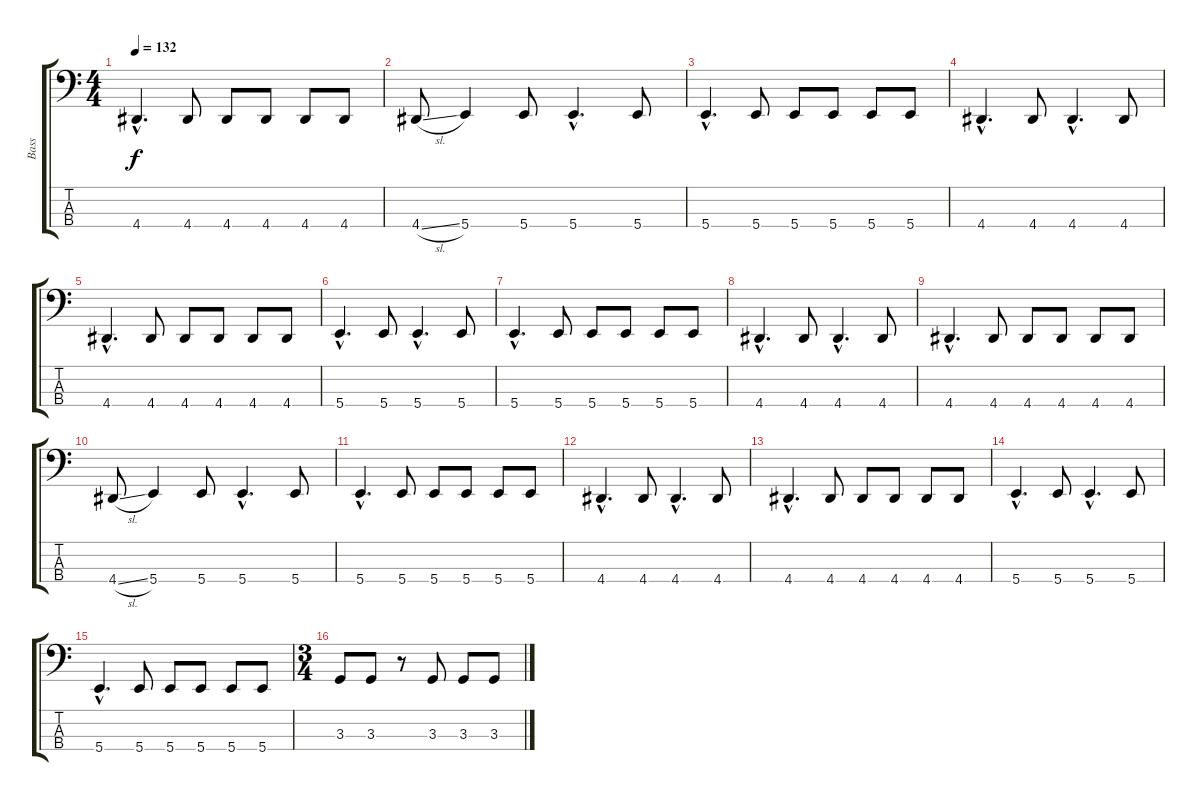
\track ("Bass" "Bass") {instrument electricbassfinger}
\staff {score tabs}
\tuning (D2 A1 E1 B0) {hide}
\ts (4 4)
\tempo 132
\clef f4
\ks c
4.4{hac}.4{d dy f} 4.4.8 4.4.8 4.4.8 4.4.8 4.4.8 |
4.4{sl}.8 5.4.4 5.4.8 5.4{hac}.4{d} 5.4.8 |
5.4{hac}.4{d} 5.4.8 5.4.8 5.4.8 5.4.8 5.4.8 |
4.4{hac}.4{d} 4.4.8 4.4{hac}.4{d} 4.4.8 |
4.4{hac}.4{d} 4.4.8 4.4.8 4.4.8 4.4.8 4.4.8 |
5.4{hac}.4{d} 5.4.8 5.4{hac}.4{d} 5.4.8 |
5.4{hac}.4{d} 5.4.8 5.4.8 5.4.8 5.4.8 5.4.8 |
4.4{hac}.4{d} 4.4.8 4.4{hac}.4{d} 4.4.8 |
4.4{hac}.4{d} 4.4.8 4.4.8 4.4.8 4.4.8 4.4.8 |
4.4{sl}.8 5.4.4 5.4.8 5.4{hac}.4{d} 5.4.8 |
5.4{hac}.4{d} 5.4.8 5.4.8 5.4.8 5.4.8 5.4.8 |
4.4{hac}.4{d} 4.4.8 4.4{hac}.4{d} 4.4.8 |
4.4{hac}.4{d} 4.4.8 4.4.8 4.4.8 4.4.8 4.4.8 |
5.4{hac}.4{d} 5.4.8 5.4{hac}.4{d} 5.4.8 |
5.4{hac}.4{d} 5.4.8 5.4.8 5.4.8 5.4.8 5.4.8 |
\ts (3 4)
3.3.8 3.3.8 r.8 3.3.8 3.3.8 3.3.8
